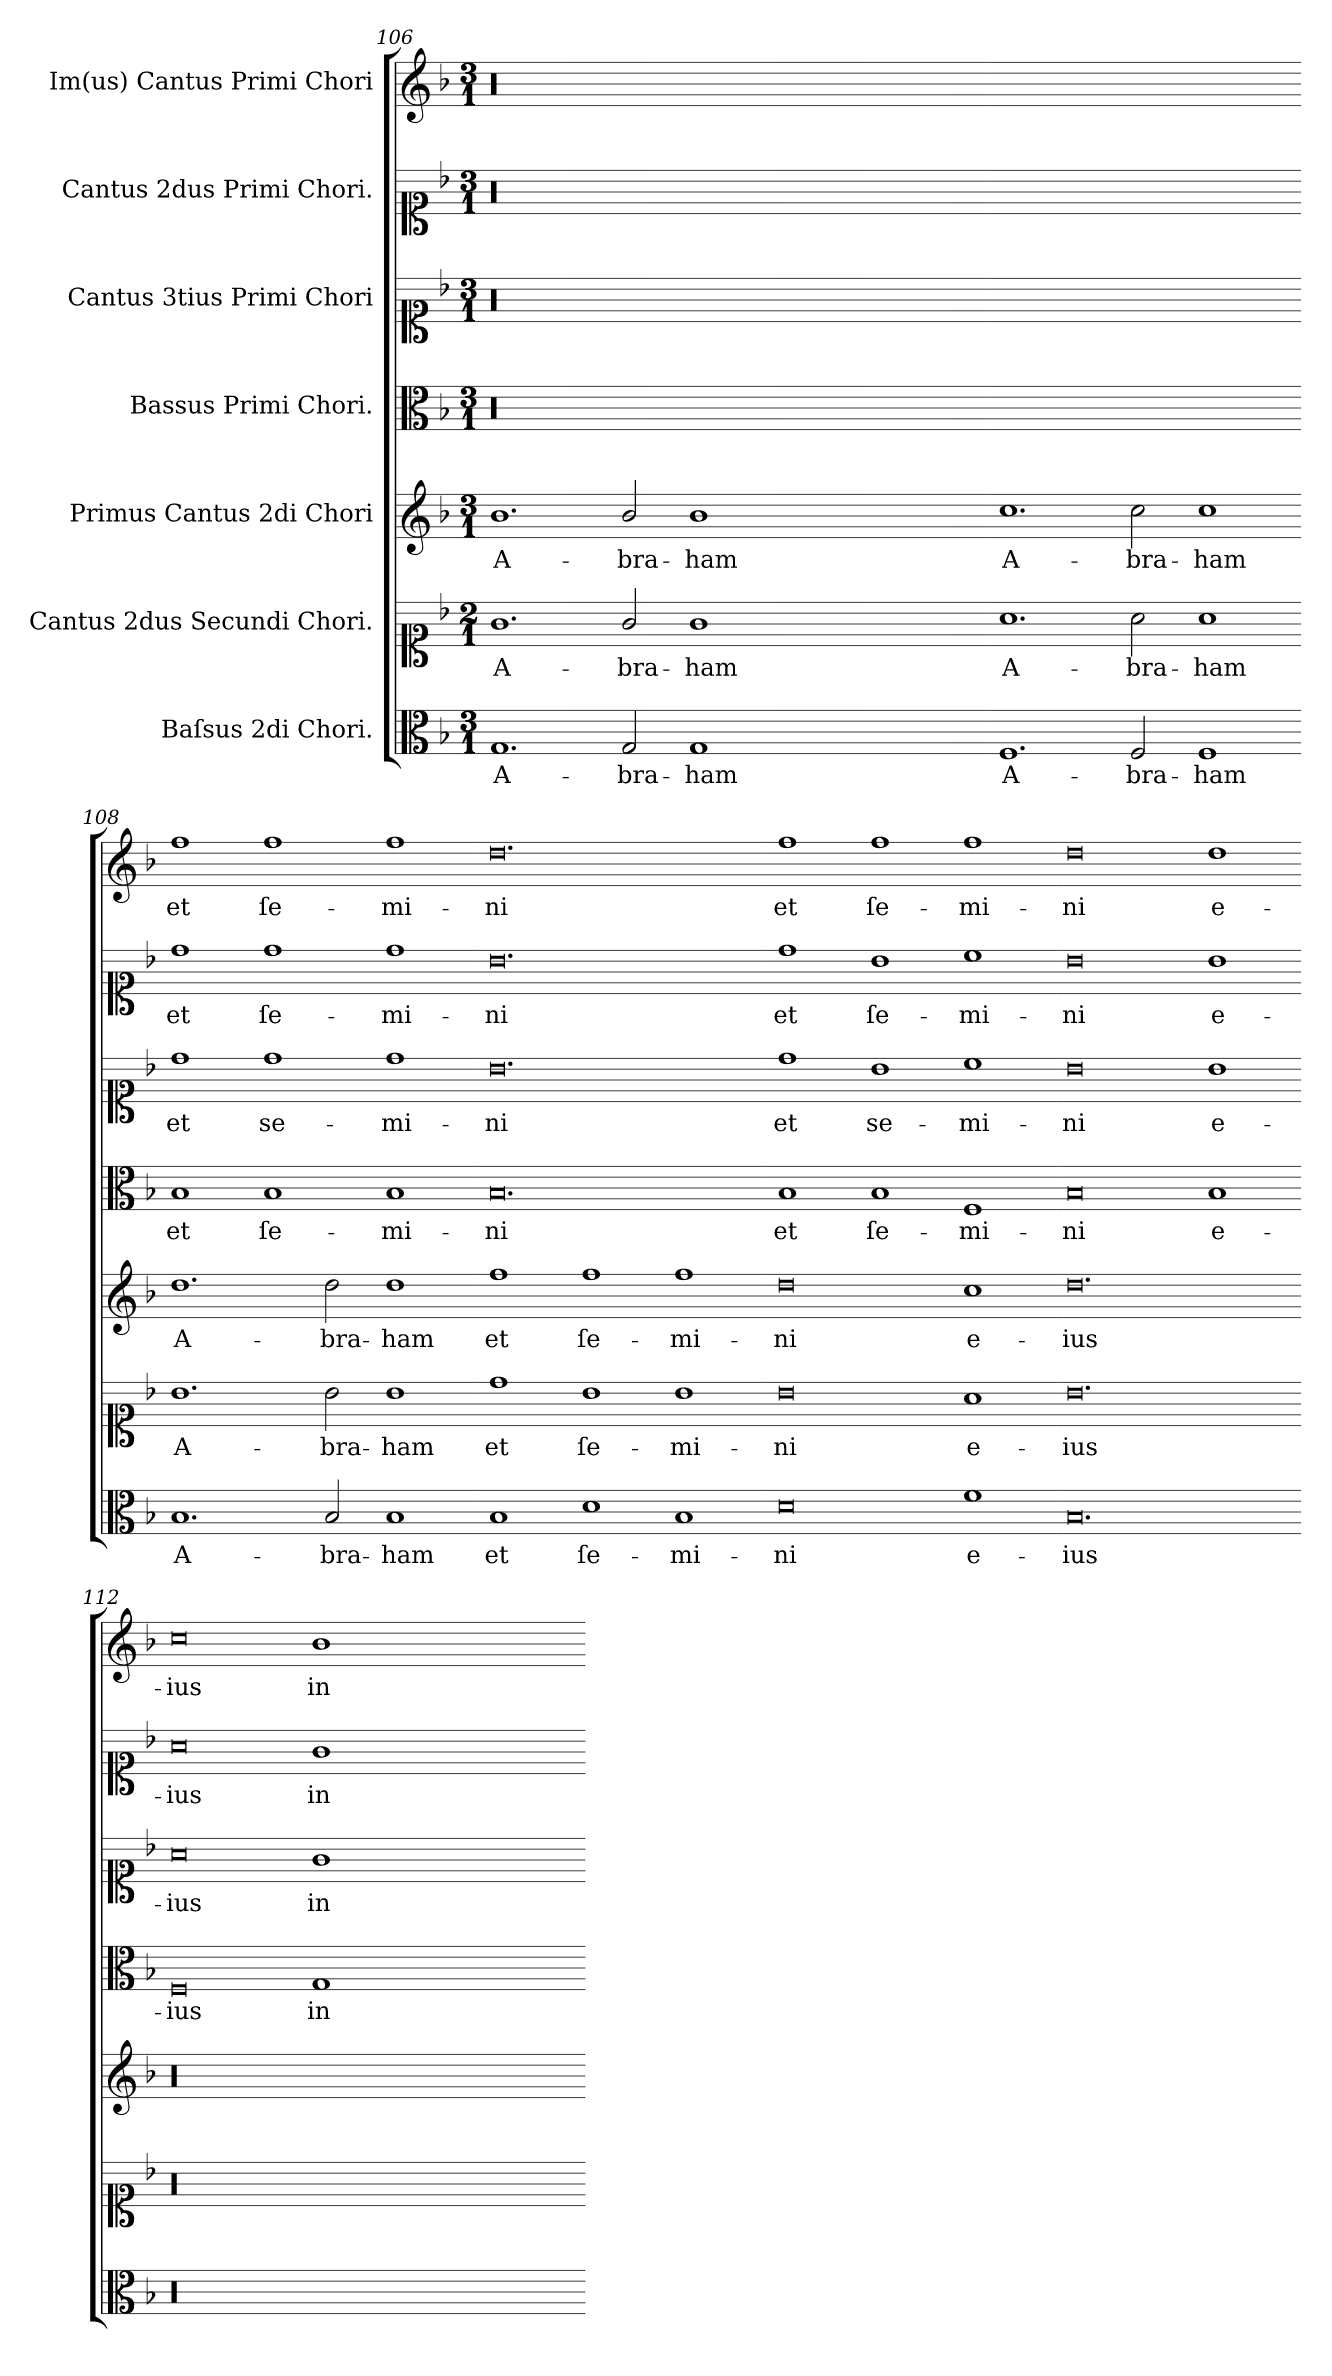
**kern	**text	**kern	**text	**kern	**text	**kern	**text	**kern	**text	**kern	**text	**kern	**text
*part7	*part7	*part6	*part6	*part5	*part5	*part4	*part4	*part3	*part3	*part2	*part2	*part1	*part1
*staff7	*staff7	*staff6	*staff6	*staff5	*staff5	*staff4	*staff4	*staff3	*staff3	*staff2	*staff2	*staff1	*staff1
*I"Baſsus 2di Chori.	*	*I"Cantus 2dus Secundi Chori.	*	*I"Primus Cantus 2di Chori	*	*I"Bassus Primi Chori.	*	*I"Cantus 3tius Primi Chori	*	*I"Cantus 2dus Primi Chori.	*	*I"Im(us) Cantus Primi Chori	*
*clefC3	*	*clefC1	*	*clefG2	*	*clefC3	*	*clefC1	*	*clefC1	*	*clefG2	*
*k[b-]	*	*k[b-]	*	*k[b-]	*	*k[b-]	*	*k[b-]	*	*k[b-]	*	*k[b-]	*
*M3/1	*	*M2/1	*	*M3/1	*	*M3/1	*	*M3/1	*	*M3/1	*	*M3/1	*
=106	=106	=106	=106	=106	=106	=106	=106	=106	=106	=106	=106	=106	=106
!	!LO:LY:i	!	!LO:LY:i	!	!LO:LY:i	!	!	!	!	!	!	!	!
1.G	A-	1.g	A-	1.b-	A-	00.r	.	00.r	.	00.r	.	00.r	.
!	!LO:LY:i	!	!LO:LY:i	!	!LO:LY:i	!	!	!	!	!	!	!	!
2G/	-bra-	2g/	-bra-	2b-/	-bra-	.	.	.	.	.	.	.	.
!	!LO:LY:i	!	!LO:LY:i	!	!LO:LY:i	!	!	!	!	!	!	!	!
1G	-ham	1g	-ham	1b-	-ham	.	.	.	.	.	.	.	.
0.ryy	.	0.ryy	.	0.ryy	.	.	.	.	.	.	.	.	.
=107-	=107-	=107-	=107-	=107-	=107-	=107-	=107-	=107-	=107-	=107-	=107-	=107-	=107-
!	!LO:LY:i	!	!	!	!	!	!	!	!	!	!	!	!
1.F	A-	1.a	A-	1.cc	A-	0.ryy	.	0.ryy	.	0.ryy	.	0.ryy	.
!	!LO:LY:i	!	!	!	!	!	!	!	!	!	!	!	!
2F/	-bra-	2a\	-bra-	2cc\	-bra-	.	.	.	.	.	.	.	.
!	!LO:LY:i	!	!	!	!	!	!	!	!	!	!	!	!
1F	-ham	1a	-ham	1cc	-ham	.	.	.	.	.	.	.	.
=108-	=108-	=108-	=108-	=108-	=108-	=108-	=108-	=108-	=108-	=108-	=108-	=108-	=108-
!	!LO:LY:i	!	!LO:LY:i	!	!LO:LY:i	!	!	!	!	!	!	!	!
1.B-	A-	1.b-	A-	1.dd	A-	1B-	et	1dd	et	1dd	et	1ff	et
.	.	.	.	.	.	1B-	ſe-	1dd	se-	1dd	ſe-	1ff	ſe-
!	!LO:LY:i	!	!LO:LY:i	!	!LO:LY:i	!	!	!	!	!	!	!	!
2B-/	-bra-	2b-\	-bra-	2dd\	-bra-	.	.	.	.	.	.	.	.
!	!LO:LY:i	!	!LO:LY:i	!	!LO:LY:i	!	!	!	!	!	!	!	!
1B-	-ham	1b-	-ham	1dd	-ham	1B-	-mi-	1dd	-mi-	1dd	-mi-	1ff	-mi-
=109-	=109-	=109-	=109-	=109-	=109-	=109-	=109-	=109-	=109-	=109-	=109-	=109-	=109-
1B-	et	1dd	et	1ff	et	0.B-	-ni	0.b-	-ni	0.b-	-ni	0.dd	-ni
1d	ſe-	1b-	ſe-	1ff	ſe-	.	.	.	.	.	.	.	.
1B-	-mi-	1b-	-mi-	1ff	-mi-	.	.	.	.	.	.	.	.
=110-	=110-	=110-	=110-	=110-	=110-	=110-	=110-	=110-	=110-	=110-	=110-	=110-	=110-
0d	-ni	0b-	-ni	0dd	-ni	1B-	et	1dd	et	1dd	et	1ff	et
.	.	.	.	.	.	1B-	ſe-	1b-	se-	1b-	ſe-	1ff	ſe-
1f	e-	1a	e-	1cc	e-	1F	-mi-	1cc	-mi-	1cc	-mi-	1ff	-mi-
=111-	=111-	=111-	=111-	=111-	=111-	=111-	=111-	=111-	=111-	=111-	=111-	=111-	=111-
0.B-	-ius	0.b-	-ius	0.dd	-ius	0B-	-ni	0b-	-ni	0b-	-ni	0dd	-ni
.	.	.	.	.	.	1B-	e-	1b-	e-	1b-	e-	1dd	e-
=112-	=112-	=112-	=112-	=112-	=112-	=112-	=112-	=112-	=112-	=112-	=112-	=112-	=112-
00.r	.	00.r	.	00.r	.	0F	-ius	0a	-ius	0a	-ius	0cc	-ius
.	.	.	.	.	.	1G	in	1g	in	1g	in	1b-	in
.	.	.	.	.	.	0.ryy	.	0.ryy	.	0.ryy	.	0.ryy	.
=-	=-	=-	=-	=-	=-	=-	=-	=-	=-	=-	=-	=-	=-
*-	*-	*-	*-	*-	*-	*-	*-	*-	*-	*-	*-	*-	*-
